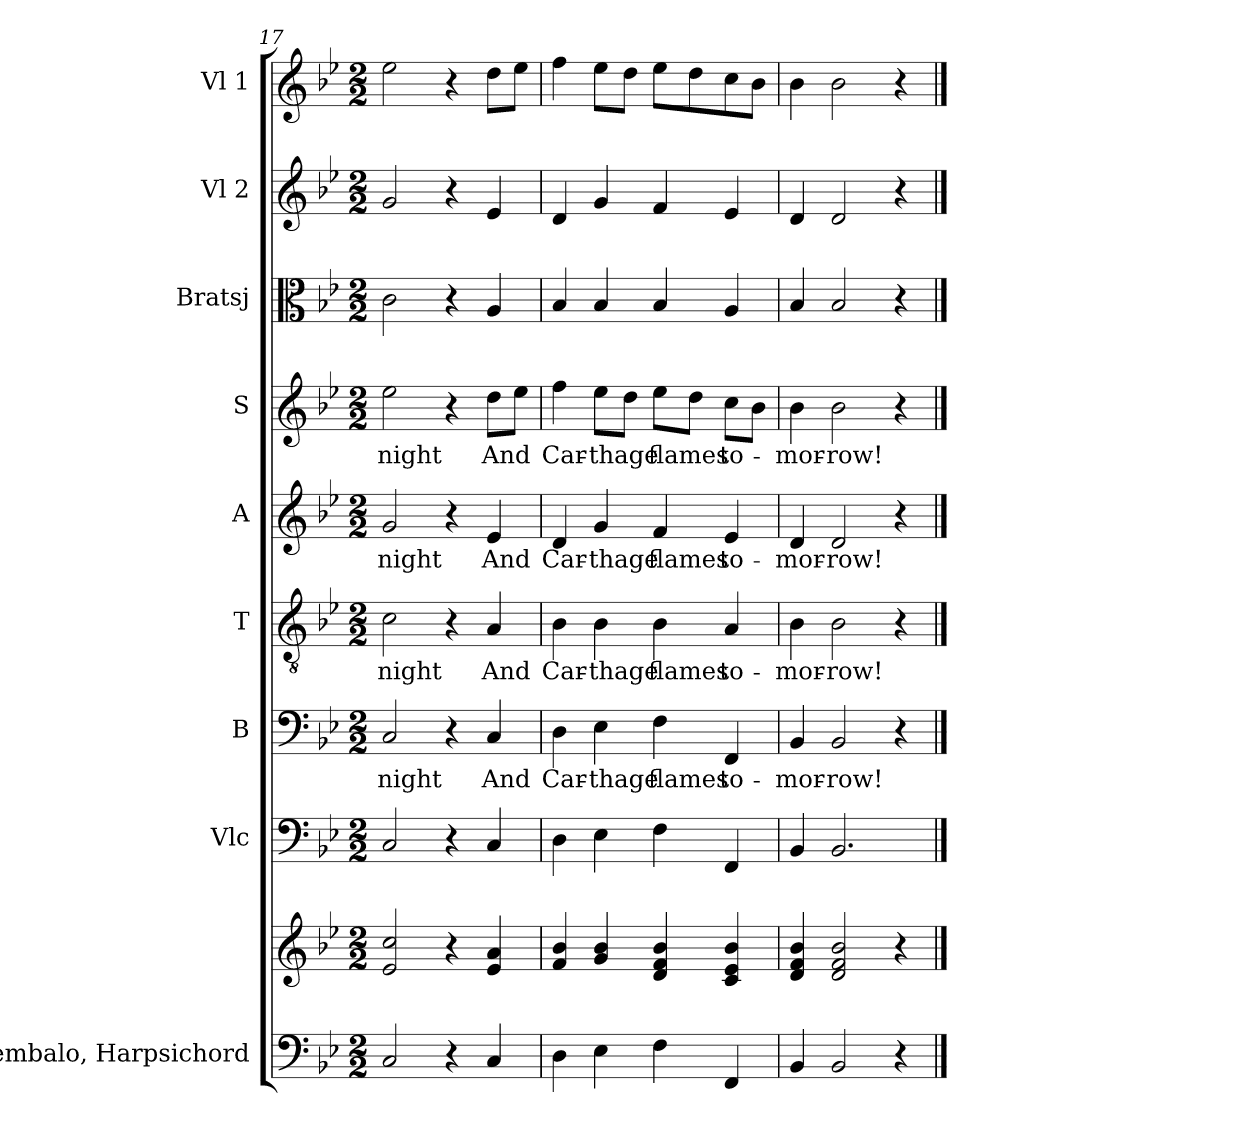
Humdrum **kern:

**kern	**kern	**kern	**kern	**text	**kern	**text	**kern	**text	**kern	**text	**kern	**kern	**kern
*part9	*part9	*part8	*part7	*part7	*part6	*part6	*part5	*part5	*part4	*part4	*part3	*part2	*part1
*staff10	*staff9	*staff8	*staff7	*staff7	*staff6	*staff6	*staff5	*staff5	*staff4	*staff4	*staff3	*staff2	*staff1
*I"Cembalo, Harpsichord	*	*I"Vlc	*I"B	*	*I"T	*	*I"A	*	*I"S	*	*I"Bratsj	*I"Vl 2	*I"Vl 1
*I'Hpschd	*	*	*	*	*	*	*	*	*	*	*	*	*
*clefF4	*clefG2	*clefF4	*clefF4	*	*clefGv2	*	*clefG2	*	*clefG2	*	*clefC3	*clefG2	*clefG2
*	*	*ITrd7c12	*	*	*	*	*	*	*	*	*	*	*
*k[b-e-]	*k[b-e-]	*k[b-e-]	*k[b-e-]	*	*k[b-e-]	*	*k[b-e-]	*	*k[b-e-]	*	*k[b-e-]	*k[b-e-]	*k[b-e-]
*M2/2	*M2/2	*M2/2	*M2/2	*	*M2/2	*	*M2/2	*	*M2/2	*	*M2/2	*M2/2	*M2/2
=17	=17	=17	=17	=17	=17	=17	=17	=17	=17	=17	=17	=17	=17
!	!	!	!	!LO:LY:b	!	!LO:LY:b	!	!LO:LY:b	!	!LO:LY:b	!	!	!
2C/	2e-/ 2cc/	2CC/	2C/	-night	2c\	-night	2g/	-night	2ee-\	-night	2c\	2g/	2ee-\
4r	4r	4r	4r	.	4r	.	4r	.	4r	.	4r	4r	4r
!	!	!	!	!LO:LY:b	!	!LO:LY:b	!	!LO:LY:b	!	!LO:LY:b	!	!	!
4C/	4e-/ 4a/	4CC/	4C/	And	4A/	And	4e-/	And	8dd\L	And	4A/	4e-/	8dd\L
.	.	.	.	.	.	.	.	.	8ee-\J	.	.	.	8ee-\J
=18	=18	=18	=18	=18	=18	=18	=18	=18	=18	=18	=18	=18	=18
!	!	!	!	!LO:LY:b	!	!LO:LY:b	!	!LO:LY:b	!	!LO:LY:b	!	!	!
4D\	4f/ 4b-/	4DD\	4D\	Car-	4B-\	Car-	4d/	Car-	4ff\	Car-	4B-/	4d/	4ff\
!	!	!	!	!LO:LY:b	!	!LO:LY:b	!	!LO:LY:b	!	!LO:LY:b	!	!	!
4E-\	4g/ 4b-/	4EE-\	4E-\	-thage	4B-\	-thage	4g/	-thage	8ee-\L	-thage	4B-/	4g/	8ee-\L
.	.	.	.	.	.	.	.	.	8dd\J	.	.	.	8dd\J
!	!	!	!	!LO:LY:b	!	!LO:LY:b	!	!LO:LY:b	!	!LO:LY:b	!	!	!
4F\	4d/ 4f/ 4b-/	4FF\	4F\	flames	4B-\	flames	4f/	flames	8ee-\L	flames	4B-/	4f/	8ee-\L
.	.	.	.	.	.	.	.	.	8dd\J	.	.	.	8dd\
!	!	!	!	!LO:LY:b	!	!LO:LY:b	!	!LO:LY:b	!	!LO:LY:b	!	!	!
4FF/	4c/ 4e-/ 4b-/	4FFF/	4FF/	to-	4A/	to-	4e-/	to-	8cc\L	to-	4A/	4e-/	8cc\
.	.	.	.	.	.	.	.	.	8b-\J	.	.	.	8b-\J
=19	=19	=19	=19	=19	=19	=19	=19	=19	=19	=19	=19	=19	=19
!	!	!	!	!LO:LY:b	!	!LO:LY:b	!	!LO:LY:b	!	!LO:LY:b	!	!	!
4BB-/	4d/ 4f/ 4b-/	4BBB-/	4BB-/	-mor-	4B-\	-mor-	4d/	-mor-	4b-\	-mor-	4B-/	4d/	4b-\
!	!	!	!	!LO:LY:b	!	!LO:LY:b	!	!LO:LY:b	!	!LO:LY:b	!	!	!
2BB-/	2d/ 2f/ 2b-/	2.BBB-/	2BB-/	-row!	2B-\	-row!	2d/	-row!	2b-\	-row!	2B-/	2d/	2b-\
4r	4r	.	4r	.	4r	.	4r	.	4r	.	4r	4r	4r
==	==	==	==	==	==	==	==	==	==	==	==	==	==
*-	*-	*-	*-	*-	*-	*-	*-	*-	*-	*-	*-	*-	*-
